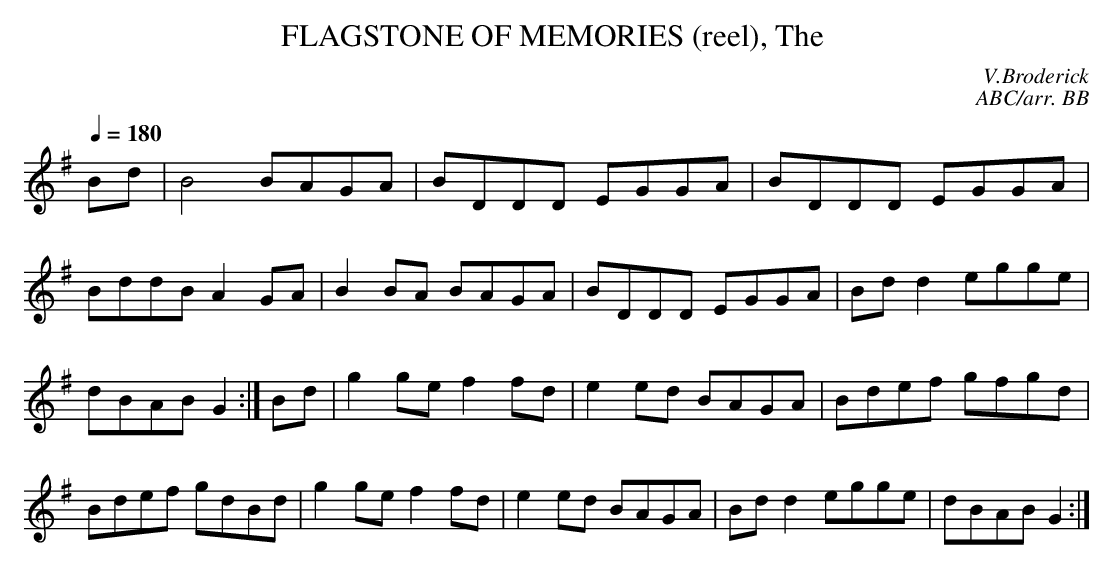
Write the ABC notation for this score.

X:1
T:FLAGSTONE OF MEMORIES (reel), The \
C:V.Broderick\
C:ABC/arr. BB\
M:4/4\
L:1/8\
Q:1/4=180\
K:G\
Bd|B4 BAGA|BDDD EGGA|BDDD EGGA|BddB A2GA|\
B2BA BAGA|BDDD EGGA|Bdd2 egge|dBAB G2:|\
Bd|g2ge f2fd|e2ed BAGA|Bdef gfgd|Bdef gdBd|\
g2ge f2fd|e2ed BAGA|Bdd2 egge|dBAB G2:|\
\
\
